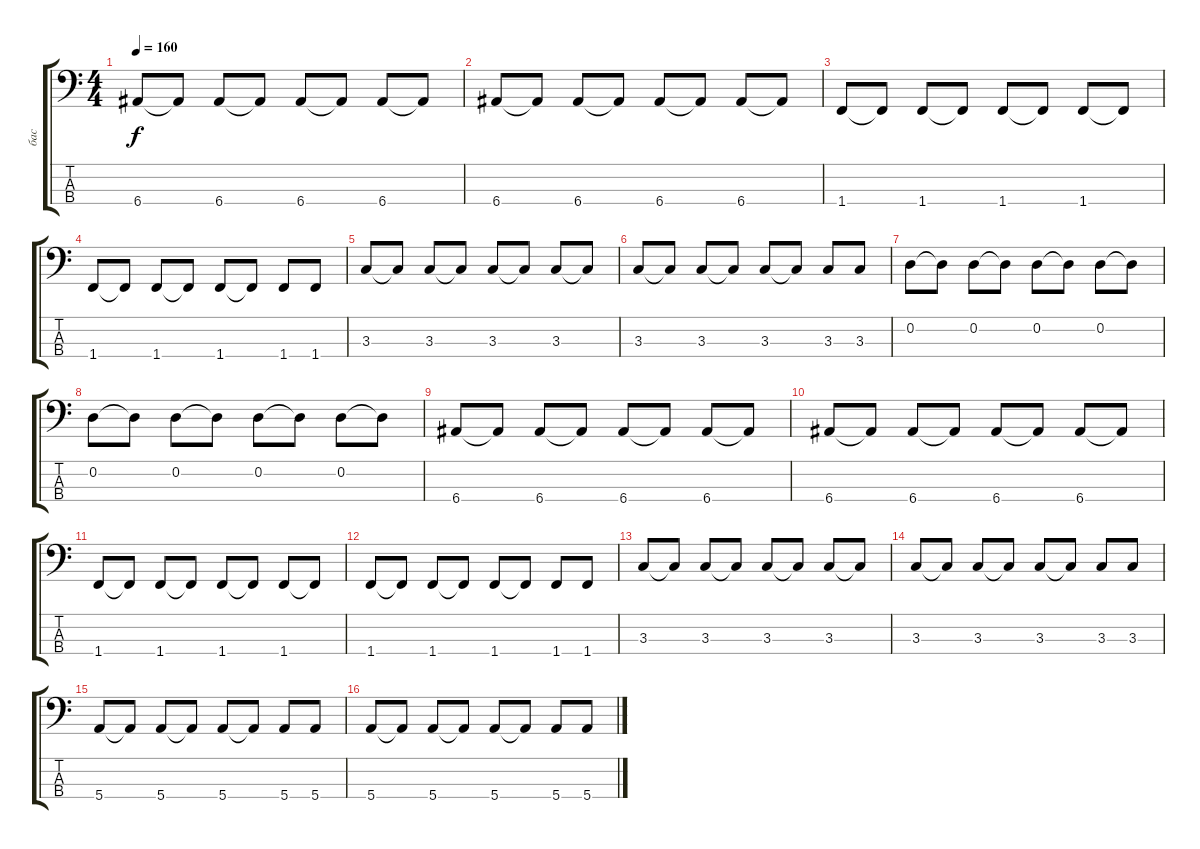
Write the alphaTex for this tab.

\track ("бас" "бас") {instrument electricbassfinger}
\staff {score tabs}
\tuning (G2 D2 A1 E1) {hide}
\ts (4 4)
\tempo 160
\clef f4
\ks c
6.4.8{dy f} 6.4{t}.8 6.4.8 6.4{t}.8 6.4.8 6.4{t}.8 6.4.8 6.4{t}.8 |
6.4.8 6.4{t}.8 6.4.8 6.4{t}.8 6.4.8 6.4{t}.8 6.4.8 6.4{t}.8 |
1.4.8 1.4{t}.8 1.4.8 1.4{t}.8 1.4.8 1.4{t}.8 1.4.8 1.4{t}.8 |
1.4.8 1.4{t}.8 1.4.8 1.4{t}.8 1.4.8 1.4{t}.8 1.4.8 1.4.8 |
3.3.8 3.3{t}.8 3.3.8 3.3{t}.8 3.3.8 3.3{t}.8 3.3.8 3.3{t}.8 |
3.3.8 3.3{t}.8 3.3.8 3.3{t}.8 3.3.8 3.3{t}.8 3.3.8 3.3.8 |
0.2.8 0.2{t}.8 0.2.8 0.2{t}.8 0.2.8 0.2{t}.8 0.2.8 0.2{t}.8 |
0.2.8 0.2{t}.8 0.2.8 0.2{t}.8 0.2.8 0.2{t}.8 0.2.8 0.2{t}.8 |
6.4.8 6.4{t}.8 6.4.8 6.4{t}.8 6.4.8 6.4{t}.8 6.4.8 6.4{t}.8 |
6.4.8 6.4{t}.8 6.4.8 6.4{t}.8 6.4.8 6.4{t}.8 6.4.8 6.4{t}.8 |
1.4.8 1.4{t}.8 1.4.8 1.4{t}.8 1.4.8 1.4{t}.8 1.4.8 1.4{t}.8 |
1.4.8 1.4{t}.8 1.4.8 1.4{t}.8 1.4.8 1.4{t}.8 1.4.8 1.4.8 |
3.3.8 3.3{t}.8 3.3.8 3.3{t}.8 3.3.8 3.3{t}.8 3.3.8 3.3{t}.8 |
3.3.8 3.3{t}.8 3.3.8 3.3{t}.8 3.3.8 3.3{t}.8 3.3.8 3.3.8 |
5.4.8 5.4{t}.8 5.4.8 5.4{t}.8 5.4.8 5.4{t}.8 5.4.8 5.4.8 |
5.4.8 5.4{t}.8 5.4.8 5.4{t}.8 5.4.8 5.4{t}.8 5.4.8 5.4.8
